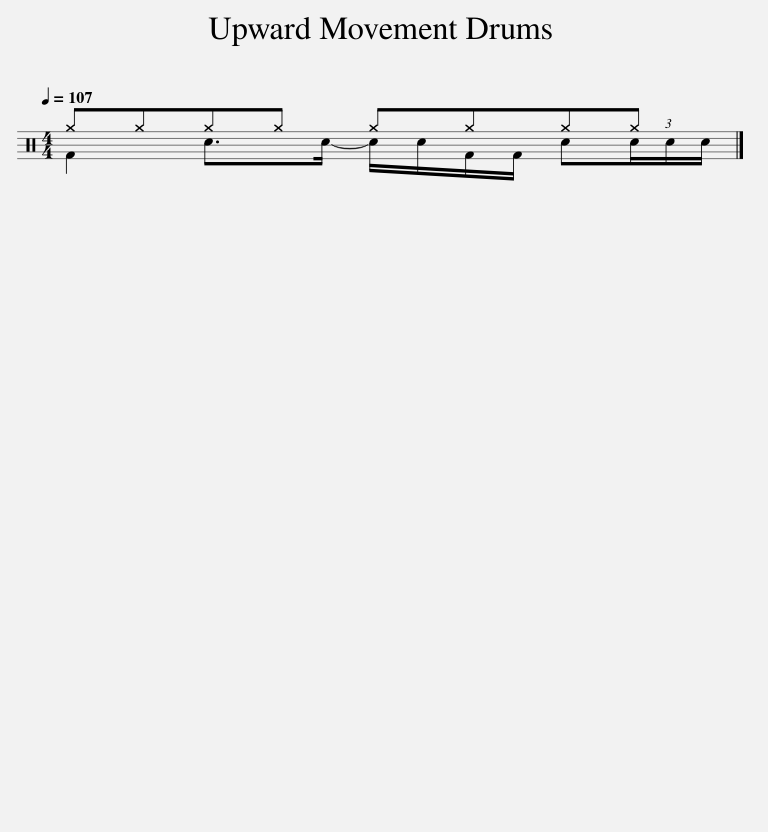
X:1
%%score ( 1 2 )
L:1/8
Q:1/4=107
M:4/4
I:linebreak $
K:C
V:1 perc
K:none
V:2 perc
K:none
V:1
 ^g^g^g^g ^g^g^g^g |] %1
V:2
 F2 c>c- c/c/F/F/ c(3c/c/c/ |] %1
